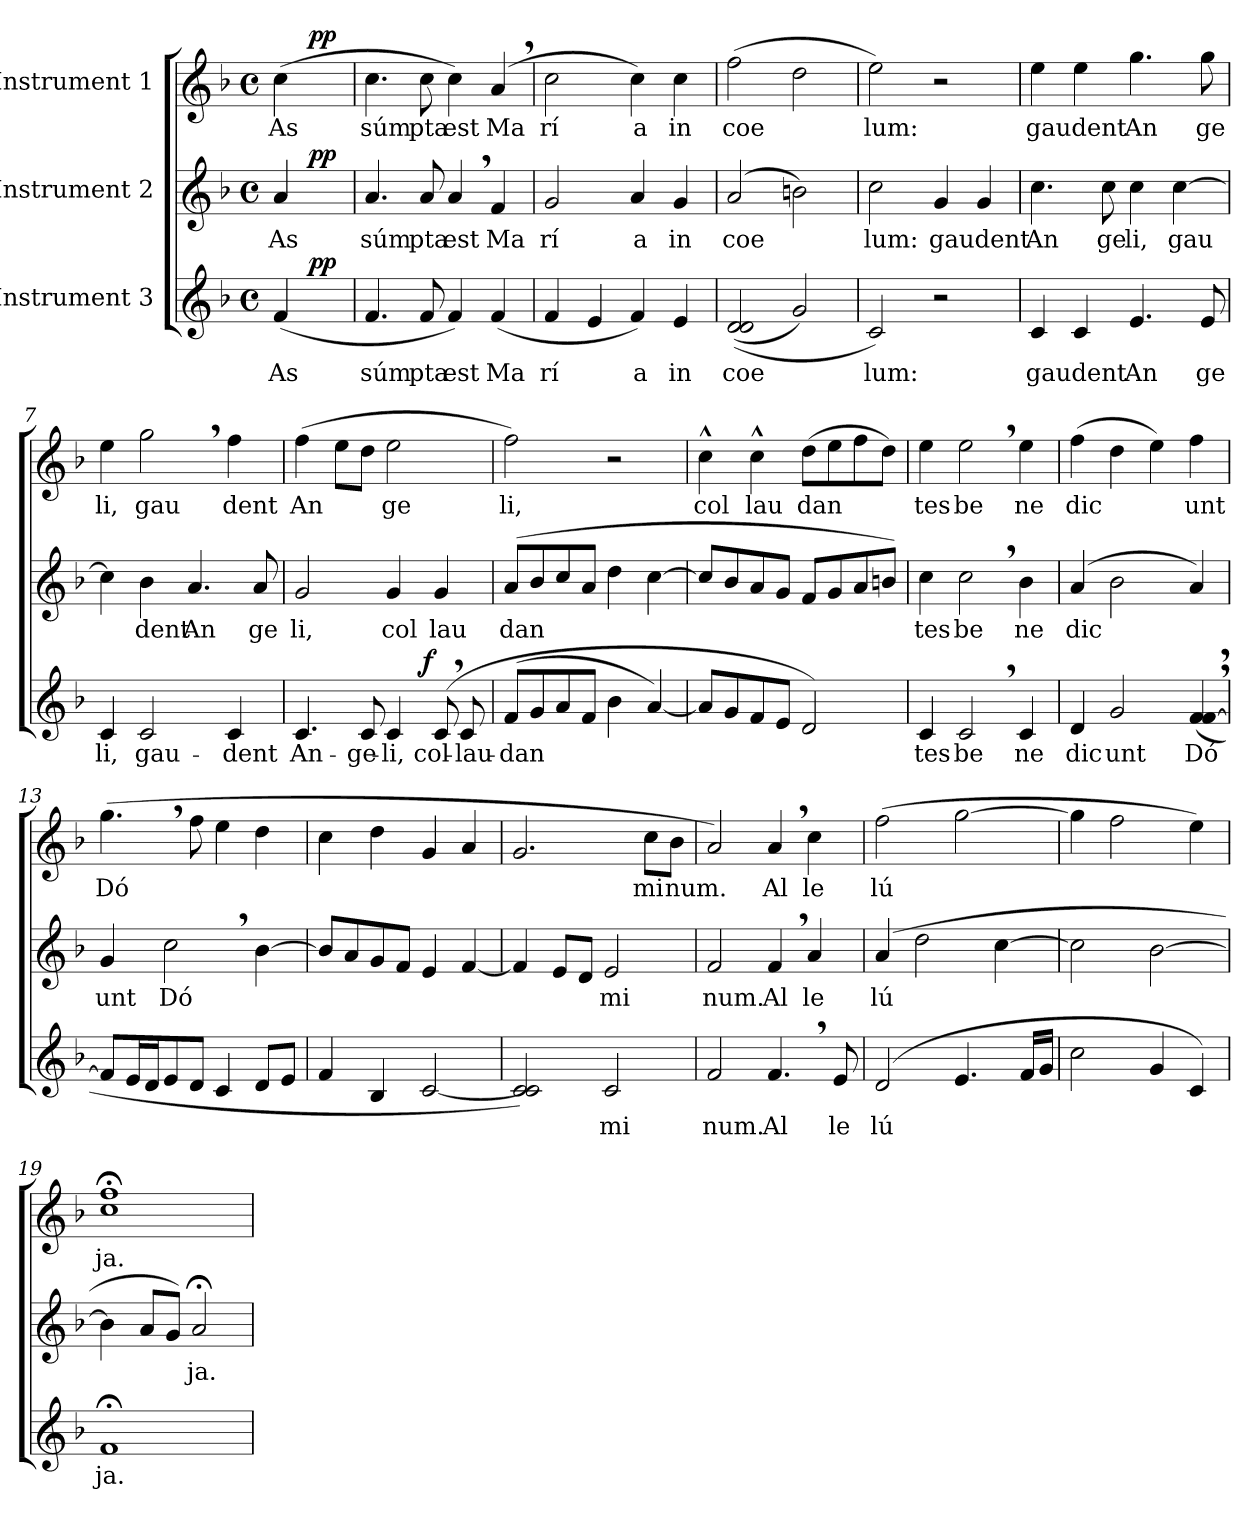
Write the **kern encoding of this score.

**kern	**text	**dynam	**kern	**text	**dynam	**kern	**text	**dynam
*part3	*part3	*part3	*part2	*part2	*part2	*part1	*part1	*part1
*staff3	*staff3	*staff3	*staff2	*staff2	*staff2	*staff1	*staff1	*staff1
*I"Instrument 3	*	*	*I"Instrument 2	*	*	*I"Instrument 1	*	*
!!LO:PB:g=z
*stria5	*	*	*stria5	*	*	*stria5	*	*
*clefG2	*	*	*clefG2	*	*	*clefG2	*	*
*k[b-]	*	*	*k[b-]	*	*	*k[b-]	*	*
*F:	*	*	*F:	*	*	*F:	*	*
*M4/4	*	*	*M4/4	*	*	*M4/4	*	*
*met(c)	*	*	*met(c)	*	*	*met(c)	*	*
=1	=1	=1	=1	=1	=1	=1	=1	=1
!	!LO:LY:b:cj	!	!	!LO:LY:b:cj	!	!	!LO:LY:b:cj	!
*^	*	*	*^	*	*	*^	*	*
*	*	*	*	*	*	*	*	*	*^	*	*
(<4f/	16.ryy	As	.	4a/	16.ryy	As	.	(>4cc\	16.ryy	16ryy	As	.
.	.	.	.	.	.	.	.	.	.	64ryy	.	.
*	*	*	*	*	*	*	*	*MM76	*	*	*	*
.	.	.	.	.	.	.	.	.	.	8ryy	.	.
!	!	!	!LO:DY:b	!	!	!	!LO:DY:b	!	!	!	!	!LO:DY:b
.	8ryy	.	pp	.	8ryy	.	pp	.	8ryy	.	.	pp
.	.	.	.	.	.	.	.	.	.	32.ryy	.	.
.	32ryy	.	.	.	32ryy	.	.	.	32ryy	.	.	.
=2	=2	=2	=2	=2	=2	=2	=2	=2	=2	=2	=2	=2
!	!	!LO:LY:b:cj	!	!	!	!LO:LY:b:cj	!	!	!	!	!LO:LY:b:cj	!
*v	*v	*	*	*	*	*	*	*v	*v	*v	*	*
*	*	*	*v	*v	*	*	*	*	*
4.f/	súm	.	4.a/	súm	.	4.cc\	súm	.
!	!LO:LY:b:cj	!	!	!LO:LY:b:cj	!	!	!LO:LY:b:cj	!
8f/	pta	.	8a/	pta	.	8cc\	pta	.
!	!LO:LY:b:cj	!	!	!LO:LY:b:cj	!	!	!LO:LY:b:cj	!
4f/)	est	.	4a,>/	est	.	4cc\)	est	.
!	!LO:LY:b:cj	!	!	!LO:LY:b:cj	!	!	!LO:LY:b:cj	!
(<4f/	Ma	.	4f/	Ma	.	(>4a,>/	Ma	.
=3	=3	=3	=3	=3	=3	=3	=3	=3
!	!LO:LY:b:cj	!	!	!LO:LY:b:cj	!	!	!LO:LY:b:cj	!
4f/	rí	.	2g/	rí	.	2cc\	rí	.
!	!LO:LY:b:cj	!	!	!	!	!	!	!
4e/	.	.	.	.	.	.	.	.
!	!LO:LY:b:cj	!	!	!LO:LY:b:cj	!	!	!LO:LY:b:cj	!
4f/)	a	.	4a/	a	.	4cc\)	a	.
!	!LO:LY:b:cj	!	!	!LO:LY:b:cj	!	!	!LO:LY:b:cj	!
4e/	in	.	4g/	in	.	4cc\	in	.
=4	=4	=4	=4	=4	=4	=4	=4	=4
!	!LO:LY:b:cj	!	!	!LO:LY:b:cj	!	!	!LO:LY:b:cj	!
(<(<2d/ 2d/	coe	.	(>2a/	coe	.	(>2ff\	coe	.
!	!LO:LY:b:cj	!	!	!LO:LY:b:cj	!	!	!LO:LY:b:cj	!
2g/)	.	.	2bn\)	.	.	2dd\	.	.
=5	=5	=5	=5	=5	=5	=5	=5	=5
!	!LO:LY:b:cj	!	!	!LO:LY:b:cj	!	!	!LO:LY:b:cj	!
2c/)	lum:	.	2cc\	lum:	.	2ee\)	lum:	.
!	!	!	!	!LO:LY:b:cj	!	!	!	!
2r	.	.	4g/	gaudent	.	2r	.	.
!	!	!	!	!LO:LY:b:cj	!	!	!	!
.	.	.	4g/	.	.	.	.	.
=6	=6	=6	=6	=6	=6	=6	=6	=6
!	!LO:LY:b:cj	!	!	!LO:LY:b:cj	!	!	!LO:LY:b:cj	!
4c/	gaudent	.	4.cc\	An	.	4ee\	gaudent	.
!	!LO:LY:b:cj	!	!	!	!	!	!LO:LY:b:cj	!
4c/	.	.	.	.	.	4ee\	.	.
!	!	!	!	!LO:LY:b:cj	!	!	!	!
.	.	.	8cc\	ge	.	.	.	.
!	!LO:LY:b:cj	!	!	!LO:LY:b:cj	!	!	!LO:LY:b:cj	!
4.e/	An	.	4cc\	li,	.	4.gg\	An	.
!	!	!	!	!LO:LY:b:cj	!	!	!	!
.	.	.	[<4cc\	gau	.	.	.	.
!	!LO:LY:b:cj	!	!	!	!	!	!LO:LY:b:cj	!
8e/	ge	.	.	.	.	8gg\	ge	.
!!LO:LB:g=z
=7	=7	=7	=7	=7	=7	=7	=7	=7
!	!LO:LY:b:cj	!	!	!LO:LY:b:cj	!	!	!LO:LY:b:cj	!
4c/	li,	.	4cc\]	.	.	4ee\	li,	.
!	!LO:LY:b:cj	!	!	!LO:LY:b:cj	!	!	!LO:LY:b:cj	!
2c/	gau-	.	4b-\	dent	.	2gg,<\	gau	.
!	!	!	!	!LO:LY:b:cj	!	!	!	!
.	.	.	4.a/	An	.	.	.	.
!	!LO:LY:b:cj	!	!	!	!	!	!LO:LY:b:cj	!
4c/	-dent	.	.	.	.	4ff\	dent	.
!	!	!	!	!LO:LY:b:cj	!	!	!	!
.	.	.	8a/	ge	.	.	.	.
=8	=8	=8	=8	=8	=8	=8	=8	=8
!	!LO:LY:b:cj	!	!	!LO:LY:b:cj	!	!	!LO:LY:b:cj	!
*^	*	*	*	*	*	*	*	*
4.c/	2ryy	An-	.	2g/	li,	.	(>4ff\	An	.
!	!	!	!	!	!	!	!	!LO:LY:b:cj	!
.	.	.	.	.	.	.	8ee\L	.	.
!	!	!LO:LY:b:cj	!	!	!	!	!	!LO:LY:b:cj	!
8c/	.	-ge-	.	.	.	.	8dd\J	.	.
!	!	!LO:LY:b:cj	!	!	!LO:LY:b:cj	!	!	!LO:LY:b:cj	!
4c/	8..ryy	-li,	.	4g/	col	.	2ee\	ge	.
!	!	!	!LO:DY:b	!	!	!	!	!	!
.	4ryy	.	f	.	.	.	.	.	.
!	!	!LO:LY:b:cj	!	!	!LO:LY:b:cj	!	!	!	!
(>8c,>/	.	col-	.	4g/	lau	.	.	.	.
!	!	!LO:LY:b:cj	!	!	!	!	!	!	!
8c/	.	-lau-	.	.	.	.	.	.	.
.	32ryy	.	.	.	.	.	.	.	.
=9	=9	=9	=9	=9	=9	=9	=9	=9	=9
!	!	!LO:LY:b:cj	!	!	!LO:LY:b:cj	!	!	!LO:LY:b:cj	!
*v	*v	*	*	*	*	*	*	*	*
(>8f/L	-dan-	.	(>8a/L	dan	.	2ff\)	li,	.
!	!LO:LY:b:cj	!	!	!LO:LY:b:cj	!	!	!	!
8g/	--	.	8b-/	.	.	.	.	.
!	!LO:LY:b:cj	!	!	!LO:LY:b:cj	!	!	!	!
8a/	--	.	8cc/	.	.	.	.	.
!	!LO:LY:b:cj	!	!	!LO:LY:b:cj	!	!	!	!
8f/J	--	.	8a/J	.	.	.	.	.
!	!LO:LY:b:cj	!	!	!LO:LY:b:cj	!	!	!	!
4b-\	--	.	4dd\	.	.	2r	.	.
!	!LO:LY:b:cj	!	!	!LO:LY:b:cj	!	!	!	!
[<4a/)	--	.	[>4cc\	.	.	.	.	.
=10	=10	=10	=10	=10	=10	=10	=10	=10
!	!LO:LY:b:cj	!	!	!LO:LY:b:cj	!	!	!LO:LY:b:cj	!
8a/L]	--	.	8cc/L]	.	.	4cc^^>\	col	.
!	!LO:LY:b:cj	!	!	!LO:LY:b:cj	!	!	!	!
8g/	--	.	8b-/	.	.	.	.	.
!	!LO:LY:b:cj	!	!	!LO:LY:b:cj	!	!	!LO:LY:b:cj	!
8f/	--	.	8a/	.	.	4cc^^>\	lau	.
!	!LO:LY:b:cj	!	!	!LO:LY:b:cj	!	!	!	!
8e/J	--	.	8g/J	.	.	.	.	.
!	!LO:LY:b:cj	!	!	!LO:LY:b:cj	!	!	!LO:LY:b:cj	!
2d/)	--	.	8f/L	.	.	(>8dd\L	dan	.
!	!	!	!	!LO:LY:b:cj	!	!	!LO:LY:b:cj	!
.	.	.	8g/	.	.	8ee\	.	.
!	!	!	!	!LO:LY:b:cj	!	!	!LO:LY:b:cj	!
.	.	.	8a/	.	.	8ff\	.	.
!	!	!	!	!LO:LY:b:cj	!	!	!LO:LY:b:cj	!
.	.	.	8bn/J)	.	.	8dd\J)	.	.
!!LO:LB:g=z
=11	=11	=11	=11	=11	=11	=11	=11	=11
!	!LO:LY:b:cj	!	!	!LO:LY:b:cj	!	!	!LO:LY:b:cj	!
4c/	-tes	.	4cc\	tes	.	4ee\	tes	.
!	!LO:LY:b:cj	!	!	!LO:LY:b:cj	!	!	!LO:LY:b:cj	!
2c,>/	be	.	2cc,>\	be	.	2ee,>\	be	.
!	!LO:LY:b:cj	!	!	!LO:LY:b:cj	!	!	!LO:LY:b:cj	!
4c/	ne	.	4b-\	ne	.	4ee\	ne	.
=12	=12	=12	=12	=12	=12	=12	=12	=12
!	!LO:LY:b:cj	!	!	!LO:LY:b:cj	!	!	!LO:LY:b:cj	!
4d/	dic	.	(>4a/	dic	.	(>4ff\	dic	.
!	!LO:LY:b:cj	!	!	!LO:LY:b:cj	!	!	!LO:LY:b:cj	!
2g/	unt	.	2b-\	.	.	4dd\	.	.
!	!	!	!	!	!	!	!LO:LY:b:cj	!
.	.	.	.	.	.	4ee\)	.	.
!	!LO:LY:b:cj	!	!	!LO:LY:b:cj	!	!	!LO:LY:b:cj	!
(<4f/,> [<4f/,>	Dó	.	4a/)	.	.	4ff\	unt	.
=13	=13	=13	=13	=13	=13	=13	=13	=13
!	!LO:LY:b:cj	!	!	!LO:LY:b:cj	!	!	!LO:LY:b:cj	!
8f/L]	.	.	4g/	unt	.	(>4.gg,<\	Dó	.
!	!LO:LY:b:cj	!	!	!	!	!	!	!
16e/	.	.	.	.	.	.	.	.
!	!LO:LY:b:cj	!	!	!	!	!	!	!
16d/	.	.	.	.	.	.	.	.
!	!LO:LY:b:cj	!	!	!LO:LY:b:cj	!	!	!	!
8e/	.	.	2cc,>\	Dó	.	.	.	.
!	!LO:LY:b:cj	!	!	!	!	!	!LO:LY:b:cj	!
8d/J	.	.	.	.	.	8ff\	.	.
!	!LO:LY:b:cj	!	!	!	!	!	!LO:LY:b:cj	!
4c/	.	.	.	.	.	4ee\	.	.
!	!LO:LY:b:cj	!	!	!LO:LY:b:cj	!	!	!LO:LY:b:cj	!
8d/L	.	.	[>4b-\	.	.	4dd\	.	.
!	!LO:LY:b:cj	!	!	!	!	!	!	!
8e/J	.	.	.	.	.	.	.	.
=14	=14	=14	=14	=14	=14	=14	=14	=14
!	!LO:LY:b:cj	!	!	!LO:LY:b:cj	!	!	!LO:LY:b:cj	!
4f/	.	.	8b-/L]	.	.	4cc\	.	.
!	!	!	!	!LO:LY:b:cj	!	!	!	!
.	.	.	8a/	.	.	.	.	.
!	!LO:LY:b:cj	!	!	!LO:LY:b:cj	!	!	!LO:LY:b:cj	!
4B-/	.	.	8g/	.	.	4dd\	.	.
!	!	!	!	!LO:LY:b:cj	!	!	!	!
.	.	.	8f/J	.	.	.	.	.
!	!LO:LY:b:cj	!	!	!LO:LY:b:cj	!	!	!LO:LY:b:cj	!
[<2c/	.	.	4e/	.	.	4g/	.	.
!	!	!	!	!LO:LY:b:cj	!	!	!LO:LY:b:cj	!
.	.	.	[<4f/	.	.	4a/	.	.
!!LO:PB:g=z
=15	=15	=15	=15	=15	=15	=15	=15	=15
!	!LO:LY:b:cj	!	!	!LO:LY:b:cj	!	!	!LO:LY:b:cj	!
2c/ 2c/])	.	.	4f/]	.	.	2.g/	.	.
!	!	!	!	!LO:LY:b:cj	!	!	!	!
.	.	.	8e/L	.	.	.	.	.
!	!	!	!	!LO:LY:b:cj	!	!	!	!
.	.	.	8d/J	.	.	.	.	.
!	!LO:LY:b:cj	!	!	!LO:LY:b:cj	!	!	!	!
2c/	mi	.	2e/	mi	.	.	.	.
!	!	!	!	!	!	!	!LO:LY:b:cj	!
.	.	.	.	.	.	8cc\L	mi	.
!	!	!	!	!	!	!	!LO:LY:b:cj	!
.	.	.	.	.	.	8b-\J	num.	.
=16	=16	=16	=16	=16	=16	=16	=16	=16
!	!LO:LY:b:cj	!	!	!LO:LY:b:cj	!	!	!LO:LY:b:cj	!
2f/	num.	.	2f/	num.	.	2a/)	.	.
!	!LO:LY:b:cj	!	!	!LO:LY:b:cj	!	!	!LO:LY:b:cj	!
4.f,>/	Al	.	4f,>/	Al	.	4a,>/	Al	.
!	!	!	!	!LO:LY:b:cj	!	!	!LO:LY:b:cj	!
.	.	.	4a/	le	.	4cc\	le	.
!	!LO:LY:b:cj	!	!	!	!	!	!	!
8e/	le	.	.	.	.	.	.	.
=17	=17	=17	=17	=17	=17	=17	=17	=17
!	!LO:LY:b:cj	!	!	!LO:LY:b:cj	!	!	!LO:LY:b:cj	!
(>2d/	lú	.	(>4a/	lú	.	(>2ff\	lú	.
!	!	!	!	!LO:LY:b:cj	!	!	!	!
.	.	.	2dd\	.	.	.	.	.
!	!LO:LY:b:cj	!	!	!	!	!	!LO:LY:b:cj	!
4.e/	.	.	.	.	.	[>2gg\	.	.
!	!	!	!	!LO:LY:b:cj	!	!	!	!
.	.	.	[>4cc\	.	.	.	.	.
!	!LO:LY:b:cj	!	!	!	!	!	!	!
16f/L	.	.	.	.	.	.	.	.
!	!LO:LY:b:cj	!	!	!	!	!	!	!
16g/J	.	.	.	.	.	.	.	.
=18	=18	=18	=18	=18	=18	=18	=18	=18
!	!LO:LY:b:cj	!	!	!LO:LY:b:cj	!	!	!LO:LY:b:cj	!
2cc\	.	.	2cc\]	.	.	4gg\]	.	.
!	!	!	!	!	!	!	!LO:LY:b:cj	!
.	.	.	.	.	.	2ff\	.	.
!	!LO:LY:b:cj	!	!	!LO:LY:b:cj	!	!	!	!
4g/	.	.	[>2b-\	.	.	.	.	.
!	!LO:LY:b:cj	!	!	!	!	!	!LO:LY:b:cj	!
4c/)	.	.	.	.	.	4ee\)	.	.
=19	=19	=19	=19	=19	=19	=19	=19	=19
!	!LO:LY:b:cj	!	!	!LO:LY:b:cj	!	!	!LO:LY:b:cj	!
1f;<	ja.	.	4b-\]	.	.	1ff;< 1cc;<	ja.	.
!	!	!	!	!LO:LY:b:cj	!	!	!	!
.	.	.	8a/L	.	.	.	.	.
!	!	!	!	!LO:LY:b:cj	!	!	!	!
.	.	.	8g/J)	.	.	.	.	.
!	!	!	!	!LO:LY:b:cj	!	!	!	!
.	.	.	2a;</	ja.	.	.	.	.
=	=	=	=	=	=	=	=	=
*-	*-	*-	*-	*-	*-	*-	*-	*-
